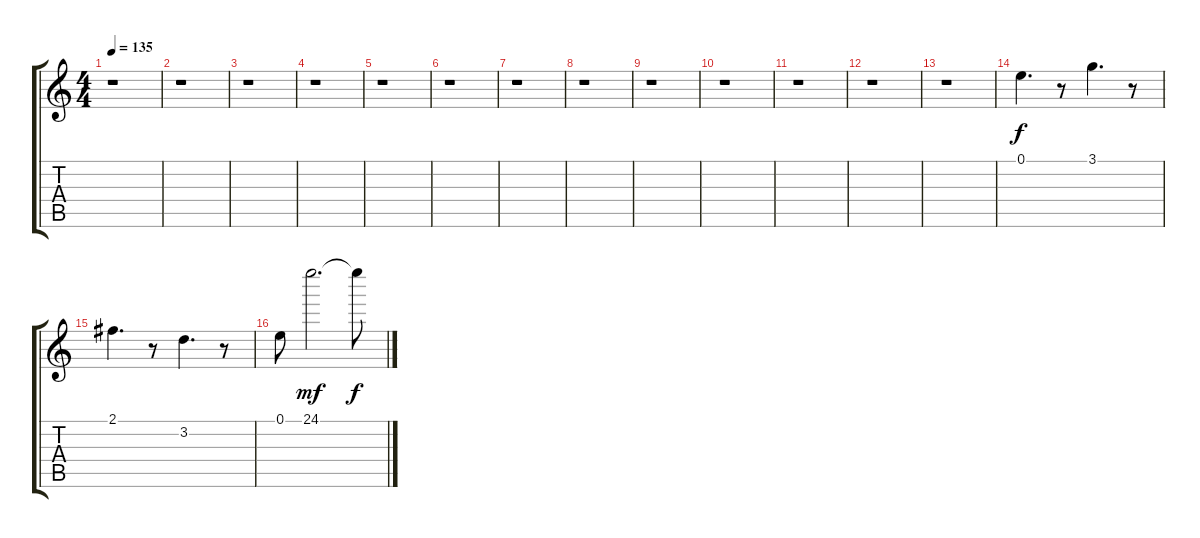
\track "" {instrument overdrivenguitar}
\staff {score tabs}
\tuning (E4 B3 G3 D3 A2 E2) {hide}
\ts (4 4)
\tempo 135
\clef g2
\ks c
r.1{dy f} |
r.1 |
r.1 |
r.1 |
r.1 |
r.1 |
r.1 |
r.1 |
r.1 |
r.1 |
r.1 |
r.1 |
r.1 |
0.1.4{d} r.8 3.1.4{d} r.8 |
2.1.4{d} r.8 3.2.4{d} r.8 |
0.1.8 24.1.2{d dy mf} 24.1{t}.8{dy f}
